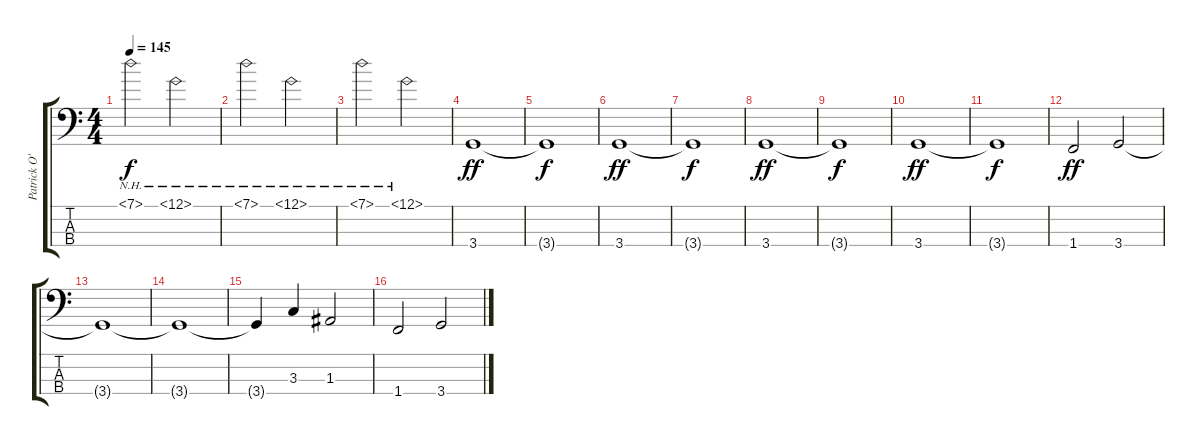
\track ("Patrick O'Hearn" "Patrick O'") {instrument electricbassfinger}
\staff {score tabs}
\tuning (G2 D2 A1 E1) {hide}
\ts (4 4)
\tempo 145
\clef f4
\ks c
7.1{nh}.2{dy f beam merge} 12.1{nh}.2 |
7.1{nh}.2{beam merge} 12.1{nh}.2 |
7.1{nh}.2{beam merge} 12.1{nh}.2 |
3.4.1{dy ff} |
3.4{t}.1{dy f} |
3.4.1{dy ff} |
3.4{t}.1{dy f} |
3.4.1{dy ff} |
3.4{t}.1{dy f} |
3.4.1{dy ff} |
3.4{t}.1{dy f} |
1.4.2{dy ff} 3.4.2 |
3.4{t}.1 |
3.4{t}.1 |
3.4{t}.4 3.3.4 1.3.2 |
1.4.2 3.4.2
